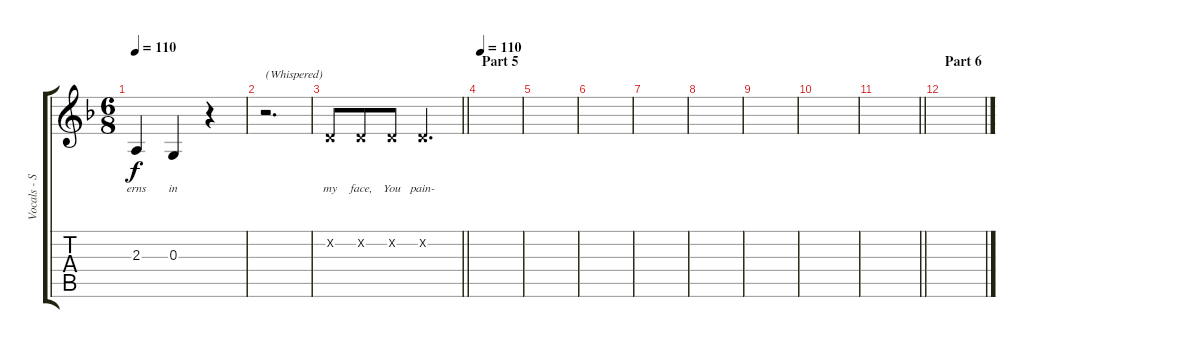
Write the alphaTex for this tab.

\track ("Vocals - Simon Neil" "Vocals - S") {instrument altosax}
\staff {score tabs}
\tuning (E4 B3 G3 D3 A2 E2) {hide}
\ts (6 8)
\tempo 110
\clef g2
\ks dminor
2.3.4{lyrics (0 "erns") lyrics (1 "") lyrics (2 "") lyrics (3 "") lyrics (4 "") dy f} 0.3.4{lyrics (0 "in") lyrics (1 "") lyrics (2 "") lyrics (3 "") lyrics (4 "")} r.4 |
r.2{d txt "(Whispered)"} |
\barLineRight lightlight
3.2{x}.8{lyrics (0 "my") lyrics (1 "") lyrics (2 "") lyrics (3 "") lyrics (4 "")} 3.2{x}.8{lyrics (0 "face,") lyrics (1 "") lyrics (2 "") lyrics (3 "") lyrics (4 "")} 3.2{x}.8{lyrics (0 "You") lyrics (1 "") lyrics (2 "") lyrics (3 "") lyrics (4 "")} 3.2{x}.4{d lyrics (0 "pain-") lyrics (1 "") lyrics (2 "") lyrics (3 "") lyrics (4 "")} |
\section ("" "Part 5")
\tempo 110
|
|
|
|
|
|
|
\barLineRight lightlight
|
\section ("" "Part 6")
